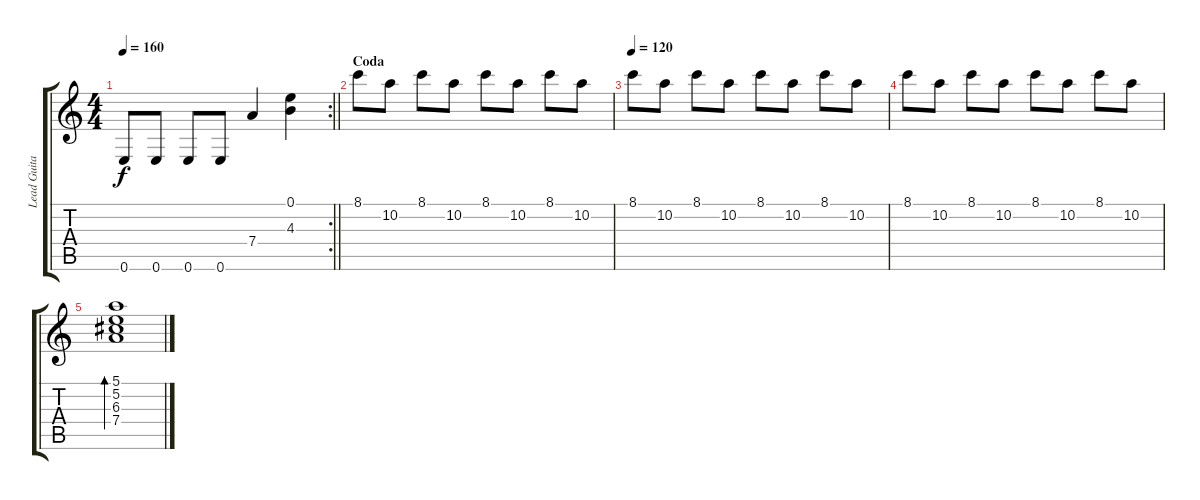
\track ("Lead Guitar" "Lead Guita") {instrument electricguitarclean}
\staff {score tabs}
\tuning (E4 B3 G3 D3 A2 E2) {hide}
\rc 2
\ts (4 4)
\tempo 160
\clef g2
\barLineRight lightlight
\ks c
0.6.8{dy f} 0.6.8 0.6.8 0.6.8 7.4.4 (0.1 4.3).4 |
\section ("" "Coda")
8.1.8 10.2.8 8.1.8 10.2.8 8.1.8 10.2.8 8.1.8 10.2.8 |
\tempo 120
8.1.8 10.2.8 8.1.8 10.2.8 8.1.8 10.2.8 8.1.8 10.2.8 |
8.1.8 10.2.8 8.1.8 10.2.8 8.1.8 10.2.8 8.1.8 10.2.8 |
(5.1 5.2 6.3 7.4).1{bd 240}
